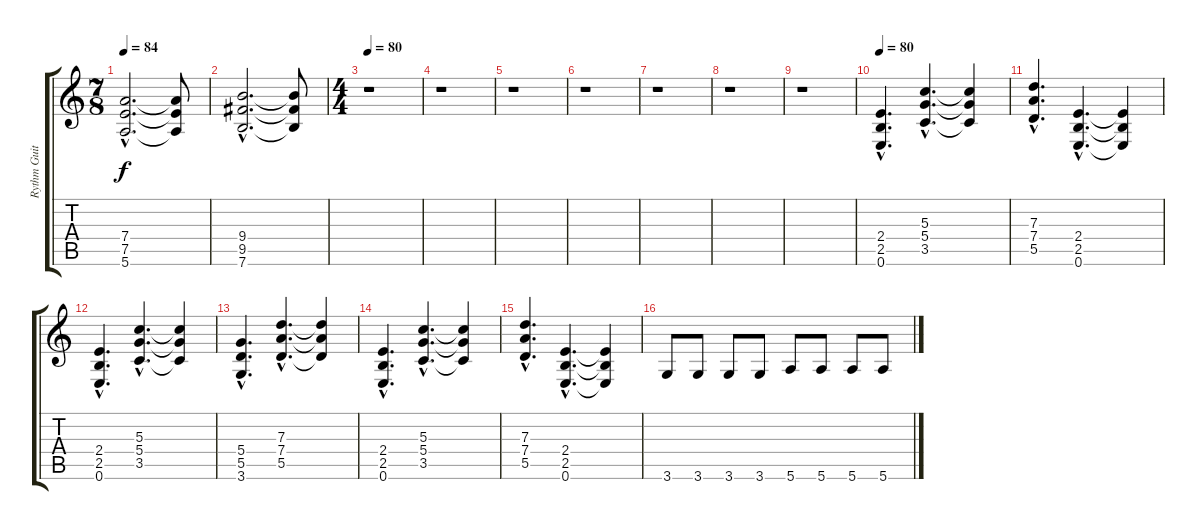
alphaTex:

\track ("Rythm Guitar" "Rythm Guit") {instrument distortionguitar}
\staff {score tabs}
\tuning (E4 B3 G3 D3 A2 E2) {hide}
\ts (7 8)
\tempo 84
\clef g2
\ks c
(7.4{hac} 7.5{hac} 5.6{hac}).2{d dy f} (7.4{t} 7.5{t} 5.6{t}).8 |
(9.4{hac} 9.5{hac} 7.6{hac}).2{d} (9.4{t} 9.5{t} 7.6{t}).8 |
\ts (4 4)
\tempo 80
r.1 |
r.1 |
r.1 |
r.1 |
r.1 |
r.1 |
r.1 |
\tempo 80
(2.4{hac} 2.5{hac} 0.6{hac}).4{d} (5.3{hac} 5.4{hac} 3.5{hac}).4{d} (5.3{t} 5.4{t} 3.5{t}).4 |
(7.3{hac} 7.4{hac} 5.5{hac}).4{d} (2.4{hac} 2.5{hac} 0.6{hac}).4{d} (2.4{t} 2.5{t} 0.6{t}).4 |
(2.4{hac} 2.5{hac} 0.6{hac}).4{d} (5.3{hac} 5.4{hac} 3.5{hac}).4{d} (5.3{t} 5.4{t} 3.5{t}).4 |
(5.4{hac} 5.5{hac} 3.6{hac}).4{d} (7.3{hac} 7.4{hac} 5.5{hac}).4{d} (7.3{t} 7.4{t} 5.5{t}).4 |
(2.4{hac} 2.5{hac} 0.6{hac}).4{d} (5.3{hac} 5.4{hac} 3.5{hac}).4{d} (5.3{t} 5.4{t} 3.5{t}).4 |
(7.3{hac} 7.4{hac} 5.5{hac}).4{d} (2.4{hac} 2.5{hac} 0.6{hac}).4{d} (2.4{t} 2.5{t} 0.6{t}).4 |
3.6.8 3.6.8 3.6.8 3.6.8 5.6.8 5.6.8 5.6.8 5.6.8
